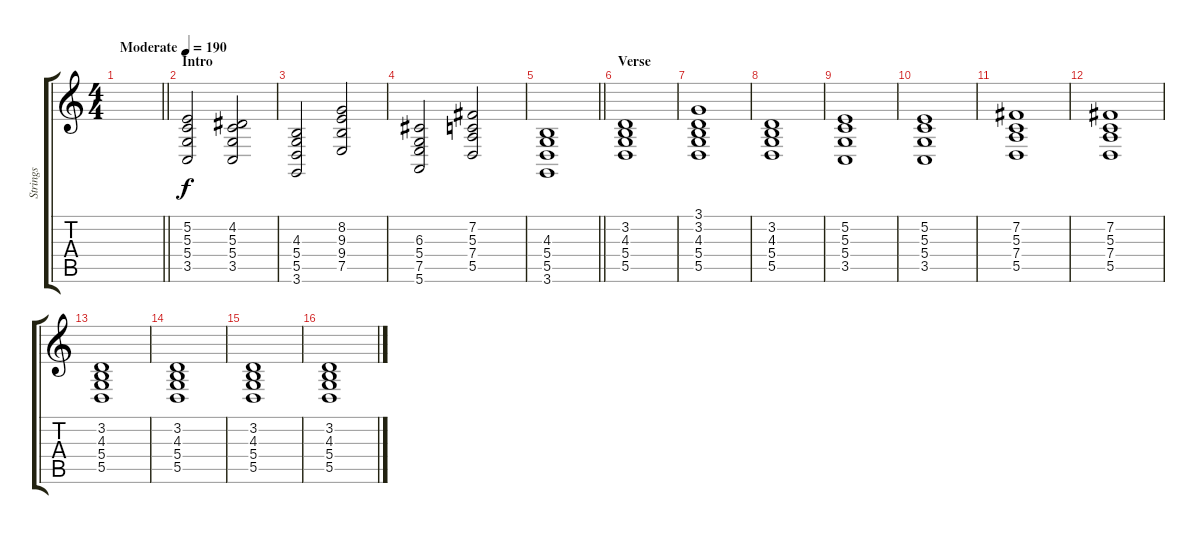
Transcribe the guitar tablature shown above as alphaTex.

\track ("Strings" "Strings") {instrument stringensemble1}
\staff {score tabs}
\tuning (E4 B3 G3 D3 A2 E2) {hide}
\ts (4 4)
\tempo (190 "Moderate")
\clef g2
\barLineRight lightlight
\ks c
|
\section ("" "Intro")
(5.2 5.3 5.4 3.5).2 (4.2 5.3 5.4 3.5).2 |
(4.3 5.4 5.5 3.6).2 (8.2 9.3 9.4 7.5).2 |
(6.3 5.4 7.5 5.6).2 (7.2 5.3 7.4 5.5).2 |
\barLineRight lightlight
(4.3 5.4 5.5 3.6).1 |
\section ("" "Verse")
(3.2 4.3 5.4 5.5).1 |
(3.1 3.2 4.3 5.4 5.5).1 |
(3.2 4.3 5.4 5.5).1 |
(5.2 5.3 5.4 3.5).1 |
(5.2 5.3 5.4 3.5).1 |
(7.2 5.3 7.4 5.5).1 |
(7.2 5.3 7.4 5.5).1 |
(3.2 4.3 5.4 5.5).1 |
(3.2 4.3 5.4 5.5).1 |
(3.2 4.3 5.4 5.5).1 |
(3.2 4.3 5.4 5.5).1
